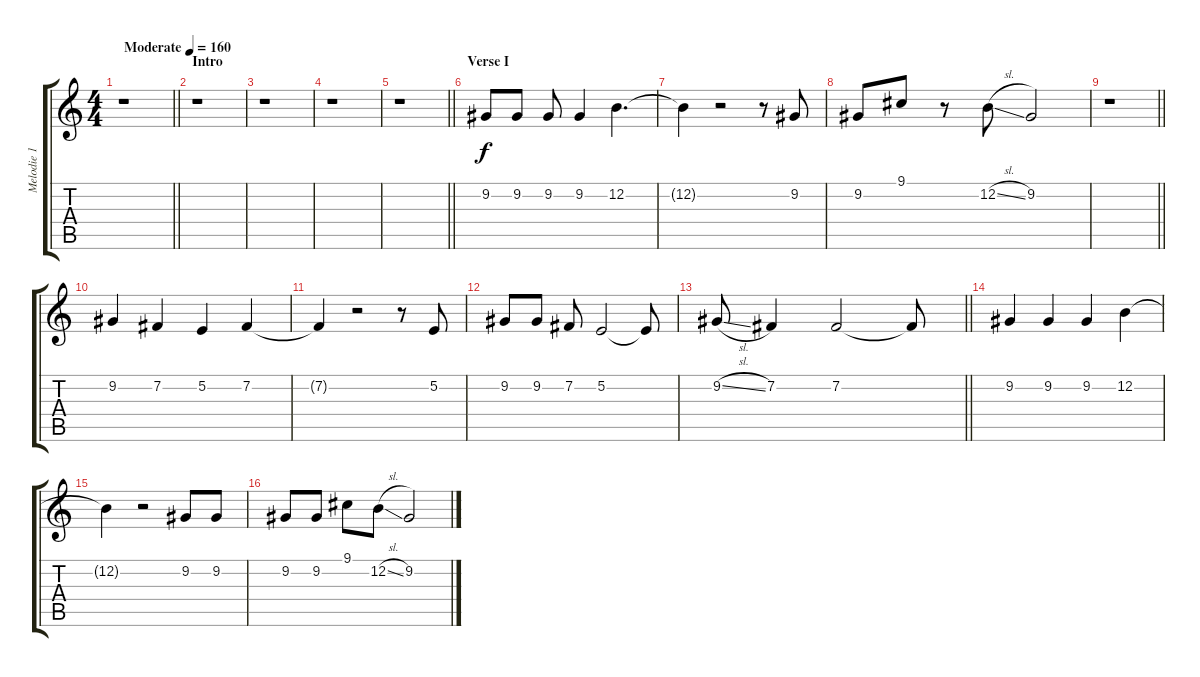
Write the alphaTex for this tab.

\track ("Melodie 1" "Melodie 1") {instrument flute}
\staff {score tabs}
\tuning (E4 B3 G3 D3 A2 E2) {hide}
\ts (4 4)
\tempo (160 "Moderate")
\clef g2
\barLineRight lightlight
\ks c
r.1{dy f instrument flute} |
\section ("" "Intro")
r.1 |
r.1 |
r.1 |
\barLineRight lightlight
r.1 |
\section ("" "Verse I")
9.2.8 9.2.8 9.2.8 9.2.4 12.2.4{d} |
12.2{t}.4 r.2 r.8 9.2.8 |
9.2.8 9.1.8 r.8 12.2{sl}.8 9.2.2 |
\barLineRight lightlight
r.1 |
9.2.4 7.2.4 5.2.4 7.2.4 |
7.2{t}.4 r.2 r.8 5.2.8 |
9.2.8 9.2.8 7.2.8 5.2.2 5.2{t}.8 |
\barLineRight lightlight
9.2{sl}.8 7.2.4 7.2.2 7.2{t}.8 |
\section ("" "")
9.2.4 9.2.4 9.2.4 12.2.4 |
12.2{t}.4 r.2 9.2.8 9.2.8 |
9.2.8 9.2.8 9.1.8 12.2{sl}.8 9.2.2
